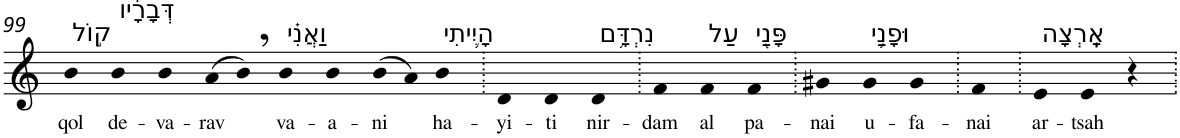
**kern	**text
*part1	*part1
*staff1	*staff1
*I"Piano	*
*I'Pno	*
!!LO:PB:g=z
*clefG2	*
*k[]	*
=99	=99
!LO:TX:a:t=ק֣וֹל	!
!	!LO:LY:b
4b	qol
!LO:TX:a:t=דְּבָרָ֔יו	!
!	!LO:LY:b
4b	de-
!	!LO:LY:b
4b	-va-
!	!LO:LY:b
(>8a	-rav
8b,)	.
!LO:TX:a:t=וַאֲנִ֗י	!
!	!LO:LY:b
4b	va-
!	!LO:LY:b
4b	-a-
!	!LO:LY:b
(>8b	-ni
8a)	.
!LO:TX:a:t=הָיִ֛יתִי	!
!	!LO:LY:b
4b	ha-
=100.	=100.
!	!LO:LY:b
4d	-yi-
!	!LO:LY:b
4d	-ti
!LO:TX:a:t=נִרְדָּ֥ם	!
!	!LO:LY:b
4d	nir-
=101.	=101.
!	!LO:LY:b
4f	-dam
!LO:TX:a:t=עַל	!
!	!LO:LY:b
4f	al
!LO:TX:a:t=פָּנַ֖י	!
!	!LO:LY:b
4f	pa-
=102.	=102.
!	!LO:LY:b
4g#X	-nai
!LO:TX:a:t=וּפָנַ֥י	!
!	!LO:LY:b
4g#	u-
!	!LO:LY:b
4g#	-fa-
=103.	=103.
!	!LO:LY:b
4f	-nai
=104.	=104.
!LO:TX:a:t=אָֽרְצָה	!
!	!LO:LY:b
4e	ar-
!	!LO:LY:b
4e	-tsah
4r	.
=.	=.
*-	*-
